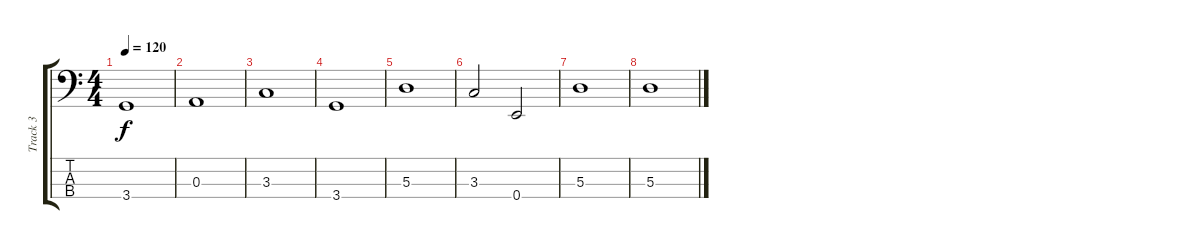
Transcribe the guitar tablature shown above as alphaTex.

\track ("Track 3" "Track 3") {instrument electricbassfinger}
\staff {score tabs}
\tuning (G2 D2 A1 E1) {hide}
\ts (4 4)
\tempo 120
\clef f4
\ks c
3.4.1{dy f} |
0.3.1 |
3.3.1 |
3.4.1 |
5.3.1 |
3.3.2 0.4.2 |
5.3.1 |
5.3.1
